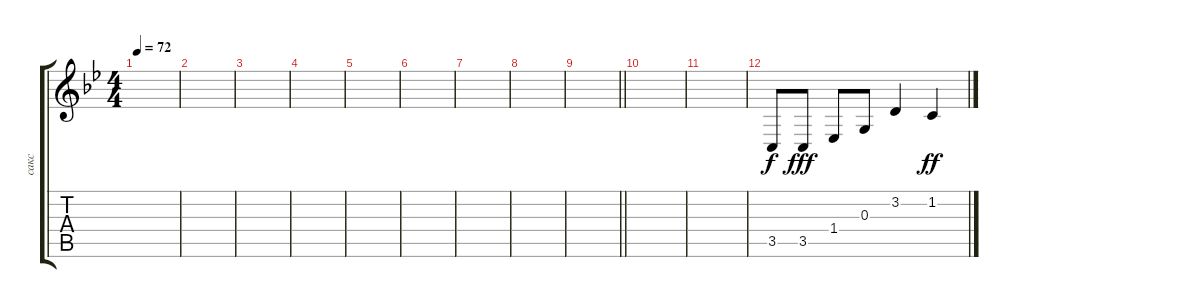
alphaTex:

\track ("сакс" "сакс") {instrument altosax}
\staff {score tabs}
\tuning (E4 B3 G3 D3 A2 E2) {hide}
\ts (4 4)
\tempo 72
\clef g2
\ks bb
|
|
|
|
|
|
|
|
\barLineRight lightlight
|
|
|
3.5.8 3.5.8{dy fff} 1.4.8 0.3.8 3.2.4 1.2.4{dy ff}
